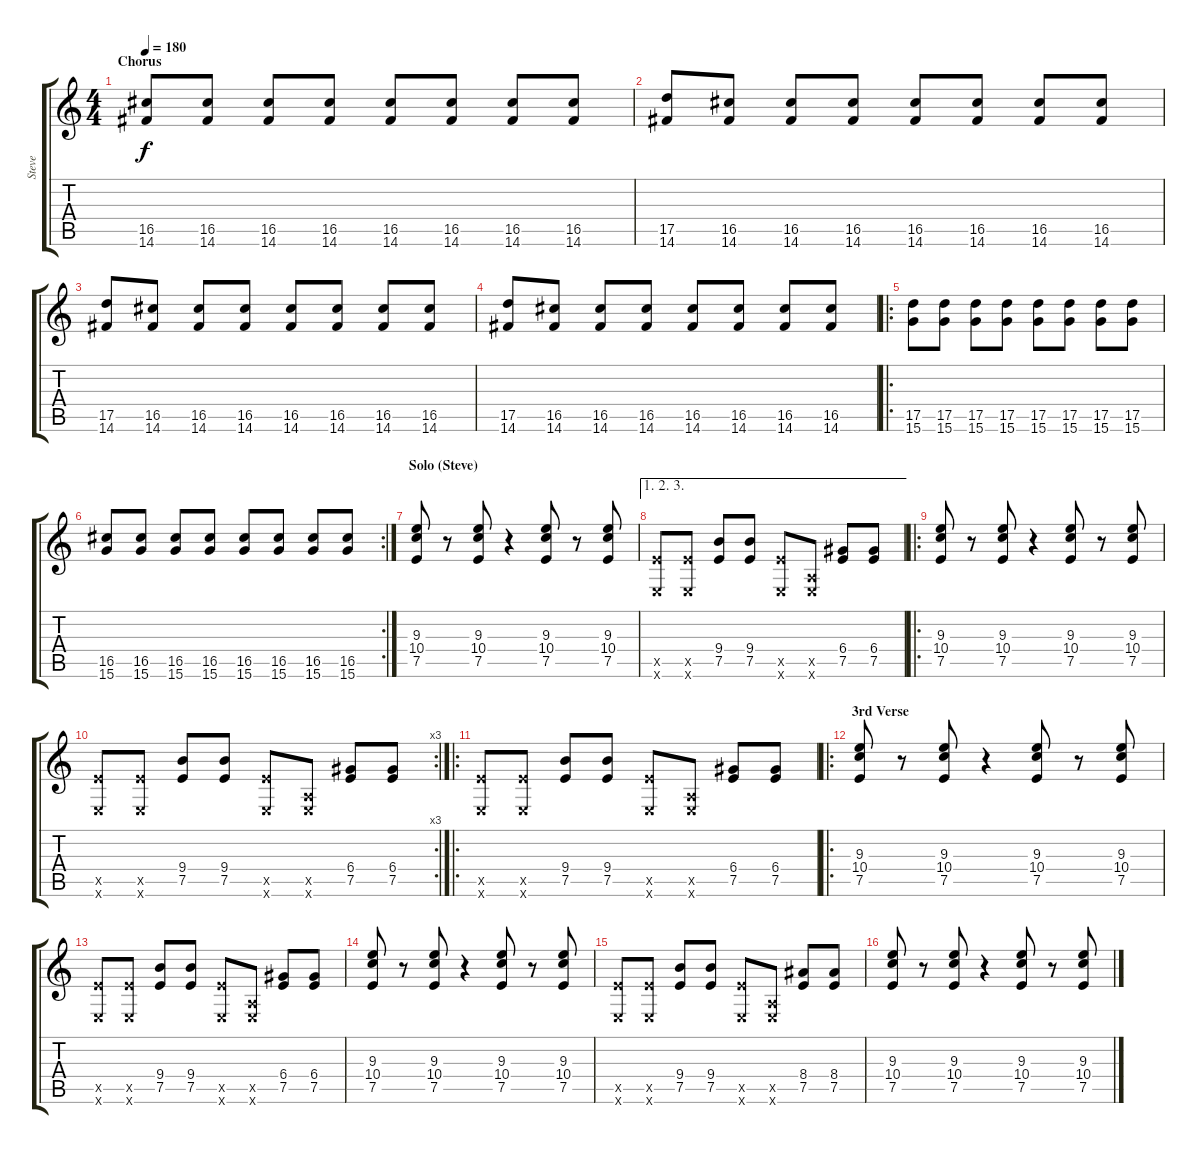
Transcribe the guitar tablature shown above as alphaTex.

\track ("Steve" "Steve") {instrument distortionguitar}
\staff {score tabs}
\tuning (E4 B3 G3 D3 A2 E2) {hide}
\ts (4 4)
\section ("" "Chorus")
\tempo 180
\clef g2
\ks c
(16.5 14.6).8{dy f} (16.5 14.6).8 (16.5 14.6).8 (16.5 14.6).8 (16.5 14.6).8 (16.5 14.6).8 (16.5 14.6).8 (16.5 14.6).8 |
(17.5 14.6).8 (16.5 14.6).8 (16.5 14.6).8 (16.5 14.6).8 (16.5 14.6).8 (16.5 14.6).8 (16.5 14.6).8 (16.5 14.6).8 |
(17.5 14.6).8 (16.5 14.6).8 (16.5 14.6).8 (16.5 14.6).8 (16.5 14.6).8 (16.5 14.6).8 (16.5 14.6).8 (16.5 14.6).8 |
(17.5 14.6).8 (16.5 14.6).8 (16.5 14.6).8 (16.5 14.6).8 (16.5 14.6).8 (16.5 14.6).8 (16.5 14.6).8 (16.5 14.6).8 |
\ro
(17.5 15.6).8 (17.5 15.6).8 (17.5 15.6).8 (17.5 15.6).8 (17.5 15.6).8 (17.5 15.6).8 (17.5 15.6).8 (17.5 15.6).8 |
\rc 2
(16.5 15.6).8 (16.5 15.6).8 (16.5 15.6).8 (16.5 15.6).8 (16.5 15.6).8 (16.5 15.6).8 (16.5 15.6).8 (16.5 15.6).8 |
\section ("" "Solo (Steve)")
(9.3 10.4 7.5).8 r.8 (9.3 10.4 7.5).8 r.4 (9.3 10.4 7.5).8 r.8 (9.3 10.4 7.5).8 |
\ae (1 2 3)
(7.5{x} 0.6{x}).8 (7.5{x} 0.6{x}).8 (9.4 7.5).8 (9.4 7.5).8 (7.5{x} 0.6{x}).8 (0.5{x} 0.6{x}).8 (6.4 7.5).8 (6.4 7.5).8 |
\ro
(9.3 10.4 7.5).8 r.8 (9.3 10.4 7.5).8 r.4 (9.3 10.4 7.5).8 r.8 (9.3 10.4 7.5).8 |
\rc 3
(7.5{x} 0.6{x}).8 (7.5{x} 0.6{x}).8 (9.4 7.5).8 (9.4 7.5).8 (7.5{x} 0.6{x}).8 (0.5{x} 0.6{x}).8 (6.4 7.5).8 (6.4 7.5).8 |
\ro
(7.5{x} 0.6{x}).8 (7.5{x} 0.6{x}).8 (9.4 7.5).8 (9.4 7.5).8 (7.5{x} 0.6{x}).8 (0.5{x} 0.6{x}).8 (6.4 7.5).8 (6.4 7.5).8 |
\ro
\section ("" "3rd Verse")
(9.3 10.4 7.5).8 r.8 (9.3 10.4 7.5).8 r.4 (9.3 10.4 7.5).8 r.8 (9.3 10.4 7.5).8 |
(7.5{x} 0.6{x}).8 (7.5{x} 0.6{x}).8 (9.4 7.5).8 (9.4 7.5).8 (7.5{x} 0.6{x}).8 (0.5{x} 0.6{x}).8 (6.4 7.5).8 (6.4 7.5).8 |
(9.3 10.4 7.5).8 r.8 (9.3 10.4 7.5).8 r.4 (9.3 10.4 7.5).8 r.8 (9.3 10.4 7.5).8 |
(7.5{x} 0.6{x}).8 (7.5{x} 0.6{x}).8 (9.4 7.5).8 (9.4 7.5).8 (7.5{x} 0.6{x}).8 (0.5{x} 0.6{x}).8 (8.4 7.5).8 (8.4 7.5).8 |
(9.3 10.4 7.5).8 r.8 (9.3 10.4 7.5).8 r.4 (9.3 10.4 7.5).8 r.8 (9.3 10.4 7.5).8
